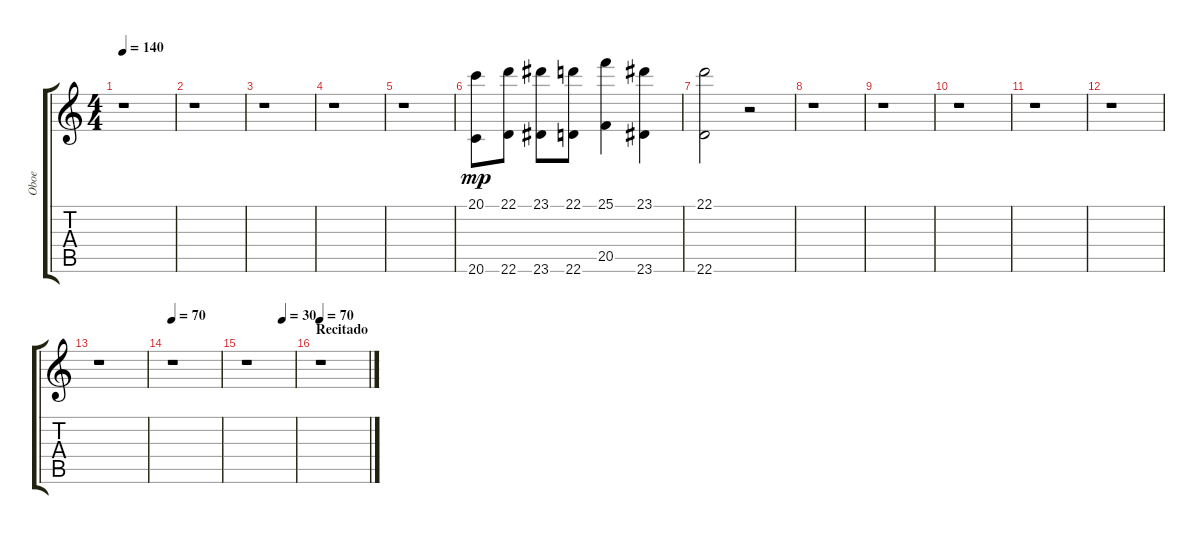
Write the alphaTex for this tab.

\track ("Oboe" "Oboe") {instrument oboe}
\staff {score tabs}
\tuning (E4 B3 G3 D3 A2 E2) {hide}
\ts (4 4)
\tempo 140
\clef g2
\ks c
r.1{dy f} |
r.1 |
r.1 |
r.1 |
r.1 |
(20.1 20.6).8{dy mp} (22.1 22.6).8 (23.1 23.6).8 (22.1 22.6).8 (25.1 20.5).4 (23.1 23.6).4 |
(22.1 22.6).2 r.2 |
r.1 |
r.1 |
r.1 |
r.1 |
r.1 |
r.1 |
\tempo 70
r.1 |
\tempo (30 0.75)
r.1 |
\section ("" "Recitado")
\tempo 70
r.1
